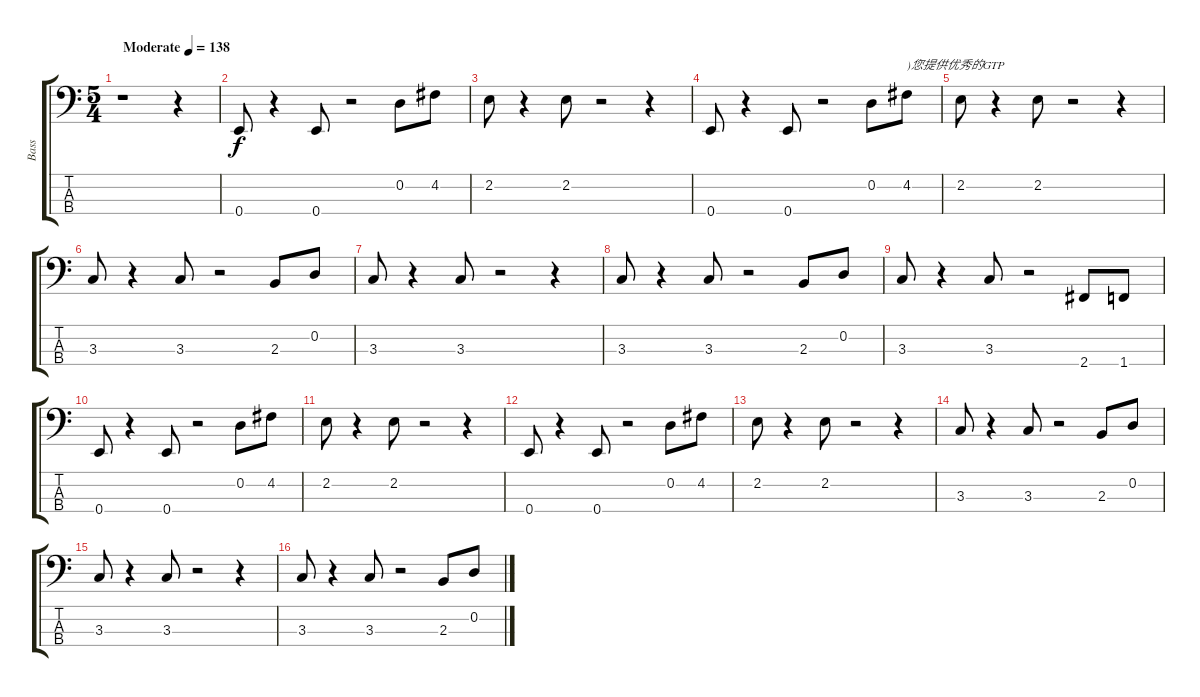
\track ("Bass" "Bass") {instrument slapbass2}
\staff {score tabs}
\tuning (G2 D2 A1 E1) {hide}
\ts (5 4)
\tempo (138 "Moderate")
\clef f4
\ks c
r.1{dy f instrument slapbass2} r.4 |
0.4.8 r.4 0.4.8 r.2 0.2.8 4.2.8 |
2.2.8 r.4 2.2.8 r.2 r.4 |
0.4.8 r.4 0.4.8 r.2 0.2.8 4.2.8{txt ")您提供优秀的GTP"} |
2.2.8 r.4 2.2.8 r.2 r.4 |
3.3.8 r.4 3.3.8 r.2 2.3.8 0.2.8 |
3.3.8 r.4 3.3.8 r.2 r.4 |
3.3.8 r.4 3.3.8 r.2 2.3.8 0.2.8 |
3.3.8 r.4 3.3.8 r.2 2.4.8 1.4.8 |
0.4.8 r.4 0.4.8 r.2 0.2.8 4.2.8 |
2.2.8 r.4 2.2.8 r.2 r.4 |
0.4.8 r.4 0.4.8 r.2 0.2.8 4.2.8 |
2.2.8 r.4 2.2.8 r.2 r.4 |
3.3.8 r.4 3.3.8 r.2 2.3.8 0.2.8 |
3.3.8 r.4 3.3.8 r.2 r.4 |
3.3.8 r.4 3.3.8 r.2 2.3.8 0.2.8
